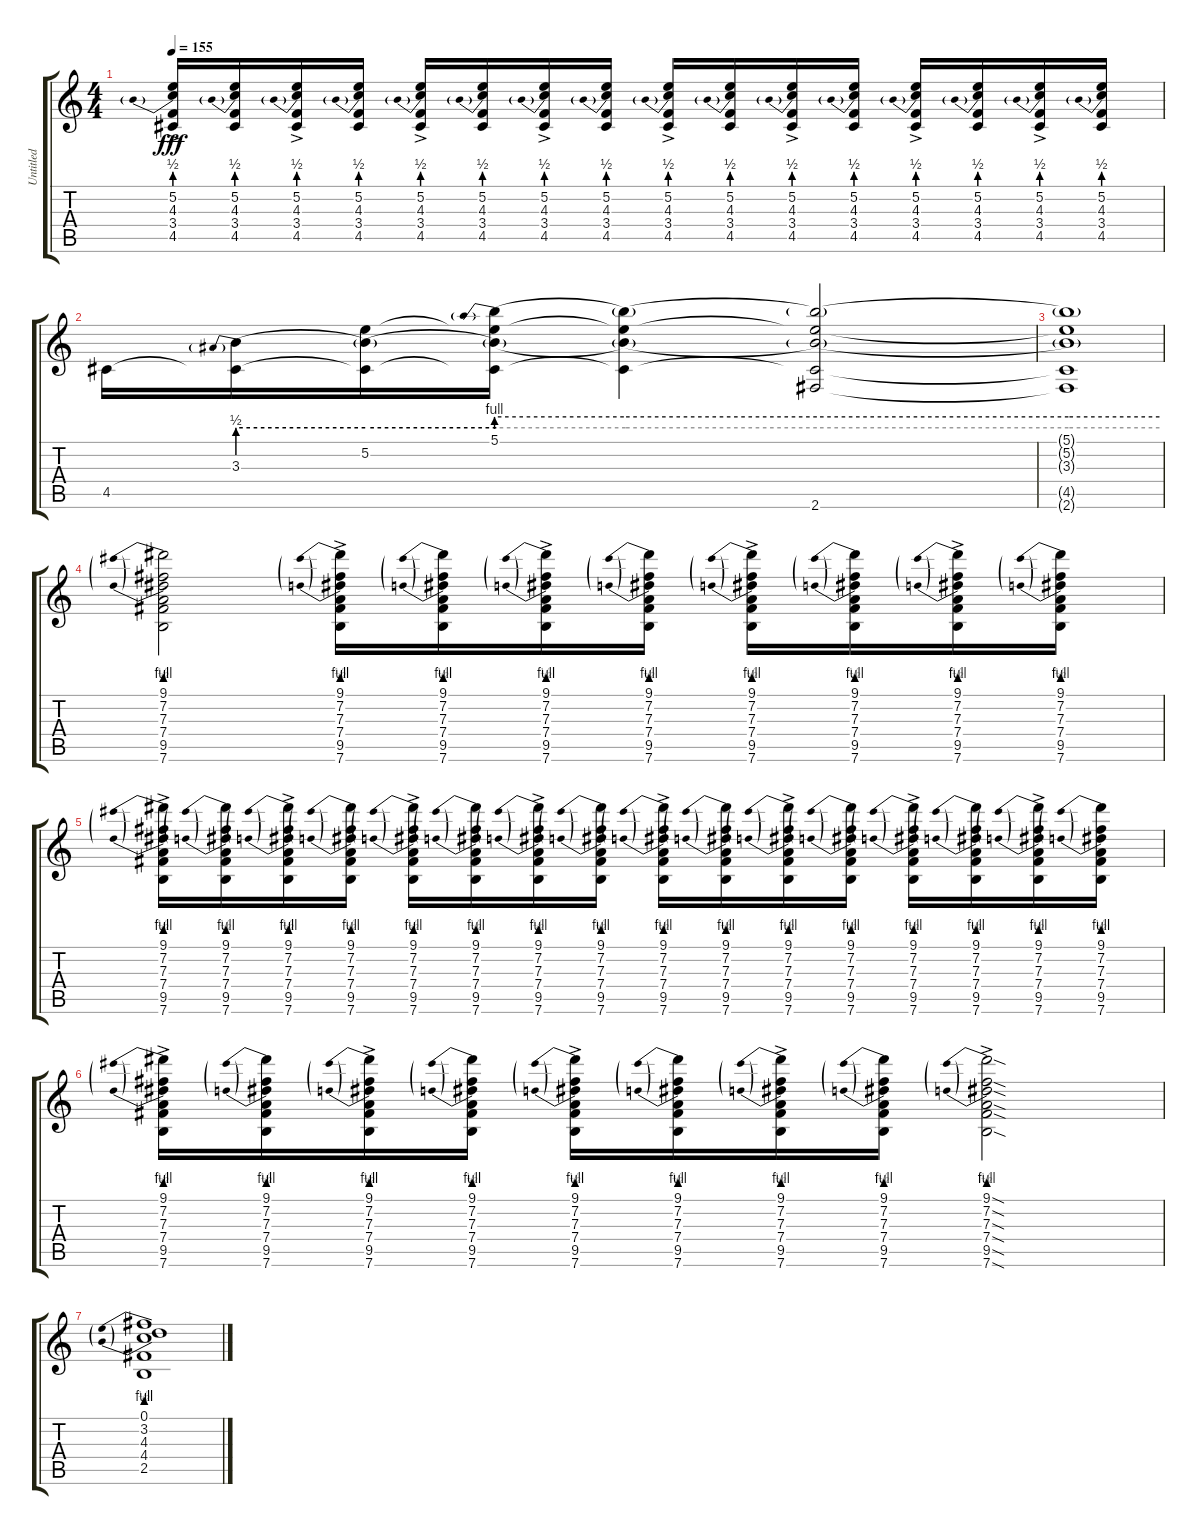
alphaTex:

\track ("Untitled" "Untitled") {instrument acousticguitarsteel}
\staff {score tabs}
\tuning (E4 B3 G3 D3 A2 E2) {hide}
\ts (4 4)
\tempo 155
\clef g2
\ks c
(5.2{ac} 4.3{be (prebend 0 2 60 2) ac} 3.4{ac} 4.5{ac}).16{dy fff} (5.2 4.3{be (prebend 0 2 60 2)} 3.4 4.5).16 (5.2{ac} 4.3{be (prebend 0 2 60 2) ac} 3.4{ac} 4.5{ac}).16 (5.2 4.3{be (prebend 0 2 60 2)} 3.4 4.5).16 (5.2{ac} 4.3{be (prebend 0 2 60 2) ac} 3.4{ac} 4.5{ac}).16 (5.2 4.3{be (prebend 0 2 60 2)} 3.4 4.5).16 (5.2{ac} 4.3{be (prebend 0 2 60 2) ac} 3.4{ac} 4.5{ac}).16 (5.2 4.3{be (prebend 0 2 60 2)} 3.4 4.5).16 (5.2{ac} 4.3{be (prebend 0 2 60 2) ac} 3.4{ac} 4.5{ac}).16 (5.2 4.3{be (prebend 0 2 60 2)} 3.4 4.5).16 (5.2{ac} 4.3{be (prebend 0 2 60 2) ac} 3.4{ac} 4.5{ac}).16 (5.2 4.3{be (prebend 0 2 60 2)} 3.4 4.5).16 (5.2{ac} 4.3{be (prebend 0 2 60 2) ac} 3.4{ac} 4.5{ac}).16 (5.2 4.3{be (prebend 0 2 60 2)} 3.4 4.5).16 (5.2{ac} 4.3{be (prebend 0 2 60 2) ac} 3.4{ac} 4.5{ac}).16 (5.2 4.3{be (prebend 0 2 60 2)} 3.4 4.5).16 |
4.5.16 (3.3{be (prebend 0 2 60 2)} 4.5{t}).16 (5.2 3.3{be (hold 0 2 60 2) t} 4.5{t}).16 (5.1{be (prebend 0 4 60 4)} 5.2{t} 3.3{be (hold 0 2 60 2) t} 4.5{t}).16 (5.1{be (hold 0 4 60 4) t} 5.2{t} 3.3{be (hold 0 2 60 2) t} 4.5{t}).4 (5.1{be (hold 0 4 60 4) t} 5.2{t} 3.3{be (hold 0 2 60 2) t} 4.5{t} 2.6).2 |
(5.1{be (hold 0 4 60 4) t} 5.2{t} 3.3{be (hold 0 2 60 2) t} 4.5{t} 2.6{t}).1 |
(9.1{be (prebend 0 4 60 4)} 7.2 7.3{be (prebend 0 2 60 2)} 7.4 9.5 7.6).2 (9.1{be (prebend 0 4 60 4) ac} 7.2{ac} 7.3{be (prebend 0 2 60 2) ac} 7.4{ac} 9.5{ac} 7.6{ac}).16 (9.1{be (prebend 0 4 60 4)} 7.2 7.3{be (prebend 0 2 60 2)} 7.4 9.5 7.6).16 (9.1{be (prebend 0 4 60 4) ac} 7.2{ac} 7.3{be (prebend 0 2 60 2) ac} 7.4{ac} 9.5{ac} 7.6{ac}).16 (9.1{be (prebend 0 4 60 4)} 7.2 7.3{be (prebend 0 2 60 2)} 7.4 9.5 7.6).16 (9.1{be (prebend 0 4 60 4) ac} 7.2{ac} 7.3{be (prebend 0 2 60 2) ac} 7.4{ac} 9.5{ac} 7.6{ac}).16 (9.1{be (prebend 0 4 60 4)} 7.2 7.3{be (prebend 0 2 60 2)} 7.4 9.5 7.6).16 (9.1{be (prebend 0 4 60 4) ac} 7.2{ac} 7.3{be (prebend 0 2 60 2) ac} 7.4{ac} 9.5{ac} 7.6{ac}).16 (9.1{be (prebend 0 4 60 4)} 7.2 7.3{be (prebend 0 2 60 2)} 7.4 9.5 7.6).16 |
(9.1{be (prebend 0 4 60 4) ac} 7.2{ac} 7.3{be (prebend 0 2 60 2) ac} 7.4{ac} 9.5{ac} 7.6{ac}).16 (9.1{be (prebend 0 4 60 4)} 7.2 7.3{be (prebend 0 2 60 2)} 7.4 9.5 7.6).16 (9.1{be (prebend 0 4 60 4) ac} 7.2{ac} 7.3{be (prebend 0 2 60 2) ac} 7.4{ac} 9.5{ac} 7.6{ac}).16 (9.1{be (prebend 0 4 60 4)} 7.2 7.3{be (prebend 0 2 60 2)} 7.4 9.5 7.6).16 (9.1{be (prebend 0 4 60 4) ac} 7.2{ac} 7.3{be (prebend 0 2 60 2) ac} 7.4{ac} 9.5{ac} 7.6{ac}).16 (9.1{be (prebend 0 4 60 4)} 7.2 7.3{be (prebend 0 2 60 2)} 7.4 9.5 7.6).16 (9.1{be (prebend 0 4 60 4) ac} 7.2{ac} 7.3{be (prebend 0 2 60 2) ac} 7.4{ac} 9.5{ac} 7.6{ac}).16 (9.1{be (prebend 0 4 60 4)} 7.2 7.3{be (prebend 0 2 60 2)} 7.4 9.5 7.6).16 (9.1{be (prebend 0 4 60 4) ac} 7.2{ac} 7.3{be (prebend 0 2 60 2) ac} 7.4{ac} 9.5{ac} 7.6{ac}).16 (9.1{be (prebend 0 4 60 4)} 7.2 7.3{be (prebend 0 2 60 2)} 7.4 9.5 7.6).16 (9.1{be (prebend 0 4 60 4) ac} 7.2{ac} 7.3{be (prebend 0 2 60 2) ac} 7.4{ac} 9.5{ac} 7.6{ac}).16 (9.1{be (prebend 0 4 60 4)} 7.2 7.3{be (prebend 0 2 60 2)} 7.4 9.5 7.6).16 (9.1{be (prebend 0 4 60 4) ac} 7.2{ac} 7.3{be (prebend 0 2 60 2) ac} 7.4{ac} 9.5{ac} 7.6{ac}).16 (9.1{be (prebend 0 4 60 4)} 7.2 7.3{be (prebend 0 2 60 2)} 7.4 9.5 7.6).16 (9.1{be (prebend 0 4 60 4) ac} 7.2{ac} 7.3{be (prebend 0 2 60 2) ac} 7.4{ac} 9.5{ac} 7.6{ac}).16 (9.1{be (prebend 0 4 60 4)} 7.2 7.3{be (prebend 0 2 60 2)} 7.4 9.5 7.6).16 |
(9.1{be (prebend 0 4 60 4) ac} 7.2{ac} 7.3{be (prebend 0 2 60 2) ac} 7.4{ac} 9.5{ac} 7.6{ac}).16 (9.1{be (prebend 0 4 60 4)} 7.2 7.3{be (prebend 0 2 60 2)} 7.4 9.5 7.6).16 (9.1{be (prebend 0 4 60 4) ac} 7.2{ac} 7.3{be (prebend 0 2 60 2) ac} 7.4{ac} 9.5{ac} 7.6{ac}).16 (9.1{be (prebend 0 4 60 4)} 7.2 7.3{be (prebend 0 2 60 2)} 7.4 9.5 7.6).16 (9.1{be (prebend 0 4 60 4) ac} 7.2{ac} 7.3{be (prebend 0 2 60 2) ac} 7.4{ac} 9.5{ac} 7.6{ac}).16 (9.1{be (prebend 0 4 60 4)} 7.2 7.3{be (prebend 0 2 60 2)} 7.4 9.5 7.6).16 (9.1{be (prebend 0 4 60 4) ac} 7.2{ac} 7.3{be (prebend 0 2 60 2) ac} 7.4{ac} 9.5{ac} 7.6{ac}).16 (9.1{be (prebend 0 4 60 4)} 7.2 7.3{be (prebend 0 2 60 2)} 7.4 9.5 7.6).16 (9.1{be (prebend 0 4 60 4) sod ac} 7.2{sod ac} 7.3{be (prebend 0 2 60 2) sod ac} 7.4{sod ac} 9.5{sod ac} 7.6{sod ac}).2 |
(0.1{be (prebend 0 4 60 4)} 3.2 4.3{be (prebend 0 2 60 2)} 4.4 2.5).1
